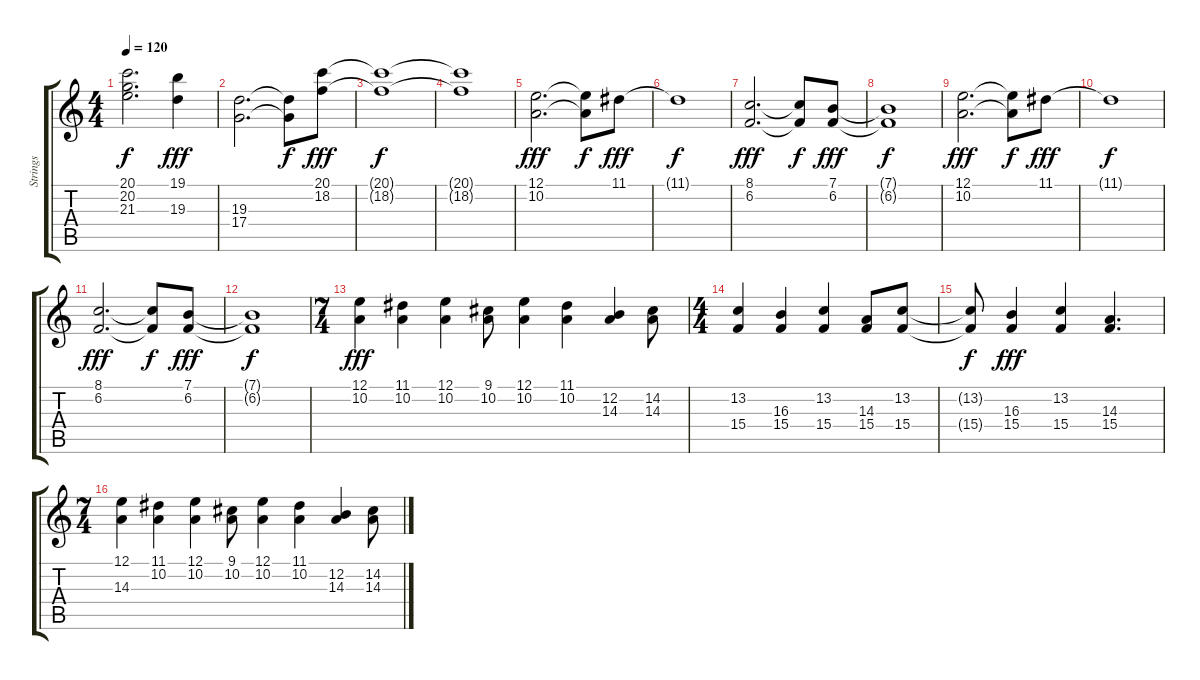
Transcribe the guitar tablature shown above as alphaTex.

\track ("Strings" "Strings") {instrument stringensemble1}
\staff {score tabs}
\tuning (E4 B3 G3 D3 A2 E2) {hide}
\ts (4 4)
\tempo 120
\clef g2
\ks c
(20.1{t} 20.2{t} 21.3{t}).2{d dy f} (19.1 19.3).4{dy fff} |
(19.3 17.4).2{d} (19.3{t} 17.4{t}).8{dy f} (20.1 18.2).8{dy fff} |
(20.1{t} 18.2{t}).1{dy f} |
(20.1{t} 18.2{t}).1 |
(12.1 10.2).2{d dy fff} (12.1{t} 10.2{t}).8{dy f} 11.1.8{dy fff} |
11.1{t}.1{dy f} |
(8.1 6.2).2{d dy fff} (8.1{t} 6.2{t}).8{dy f} (7.1 6.2).8{dy fff} |
(7.1{t} 6.2{t}).1{dy f} |
(12.1 10.2).2{d dy fff} (12.1{t} 10.2{t}).8{dy f} 11.1.8{dy fff} |
11.1{t}.1{dy f} |
(8.1 6.2).2{d dy fff} (8.1{t} 6.2{t}).8{dy f} (7.1 6.2).8{dy fff} |
(7.1{t} 6.2{t}).1{dy f} |
\ts (7 4)
(12.1 10.2).4{dy fff} (11.1 10.2).4 (12.1 10.2).4 (9.1 10.2).8 (12.1 10.2).4 (11.1 10.2).4 (12.2 14.3).4 (14.2 14.3).8 |
\ts (4 4)
(13.2 15.4).4 (16.3 15.4).4 (13.2 15.4).4 (14.3 15.4).8 (13.2 15.4).8 |
(13.2{t} 15.4{t}).8{dy f} (16.3 15.4).4{dy fff} (13.2 15.4).4 (14.3 15.4).4{d} |
\ts (7 4)
(12.1 14.3).4 (11.1 10.2).4 (12.1 10.2).4 (9.1 10.2).8 (12.1 10.2).4 (11.1 10.2).4 (12.2 14.3).4 (14.2 14.3).8
